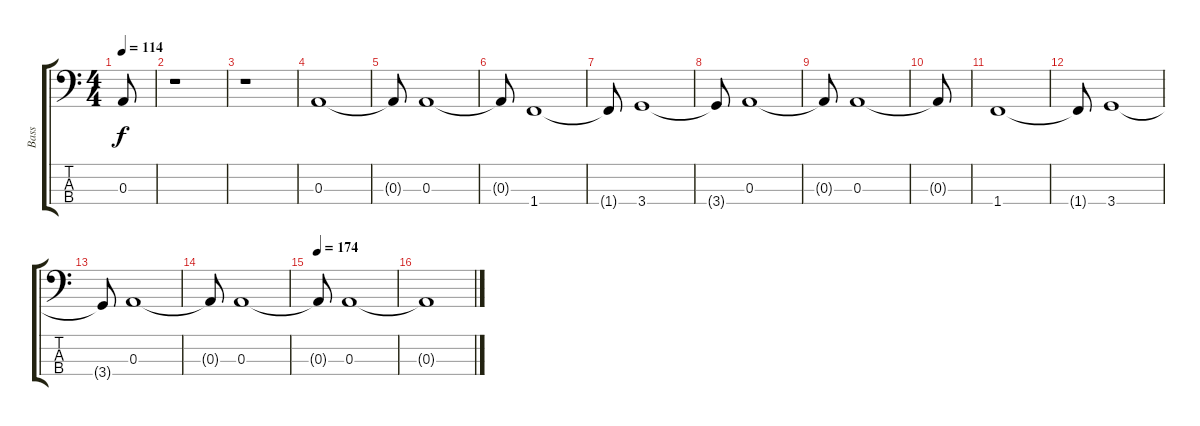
\track ("Bass" "Bass") {instrument electricbassfinger}
\staff {score tabs}
\tuning (G2 D2 A1 E1) {hide}
\ts (4 4)
\tempo 114
\clef f4
\ks c
0.3{t}.8{dy f} |
r.1 |
r.1 |
0.3.1 |
0.3{t}.8 0.3.1 |
0.3{t}.8 1.4.1 |
1.4{t}.8 3.4.1 |
3.4{t}.8 0.3.1 |
0.3{t}.8 0.3.1 |
0.3{t}.8 |
1.4.1 |
1.4{t}.8 3.4.1 |
3.4{t}.8 0.3.1 |
0.3{t}.8 0.3.1 |
\tempo 174
0.3{t}.8 0.3.1 |
0.3{t}.1
